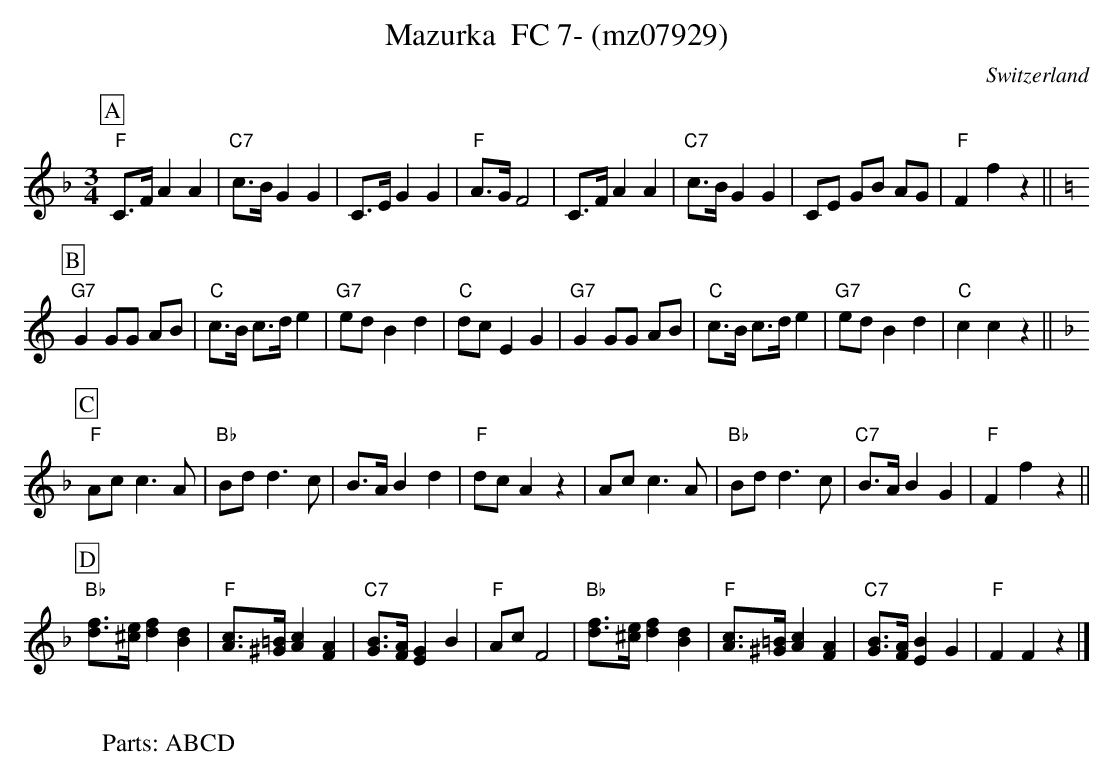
X:1
T:Mazurka  FC 7- (mz07929)
M:3/4
L:1/8
O:Switzerland
K:F major
[P:A] "F"C>FA2A2 | "C7"c>BG2G2 | C>EG2G2 | "F"A>GF4 | C>FA2A2 | "C7"c>BG2G2 | CE GB AG | "F"F2f2z2 || [K:Cmaj]
[P:B] "G7"G2 GG AB | "C"c>B c>de2 | "G7"ed B2d2 | "C"dc E2G2 | "G7"G2 GG AB | "C"c>B c>de2 | "G7"ed B2d2 | "C"c2c2z2 || [K:Fmaj]
[P:C] "F"Ac c3A | "Bb"Bd d3c | B>A B2d2 | "F"dcA2z2 | Acc3A | "Bb"Bd d3c | "C7"B>A B2G2 | "F"F2f2z2 ||
[P:D] "Bb" [df]>[^ce] [df]2 [Bd]2 | "F"[Ac]>[^G=B] [Ac]2[FA]2 | "C7"[GB]>[FA] [EG]2B2 | "F"AcF4 | "Bb"[df]>[^ce] [df]2 [Bd]2 | "F"[Ac]>[^G=B] [Ac]2[FA]2 | "C7"[GB]>[FA] [EB]2G2 | "F"F2F2z2 |]
W:
W:Parts: ABCD
